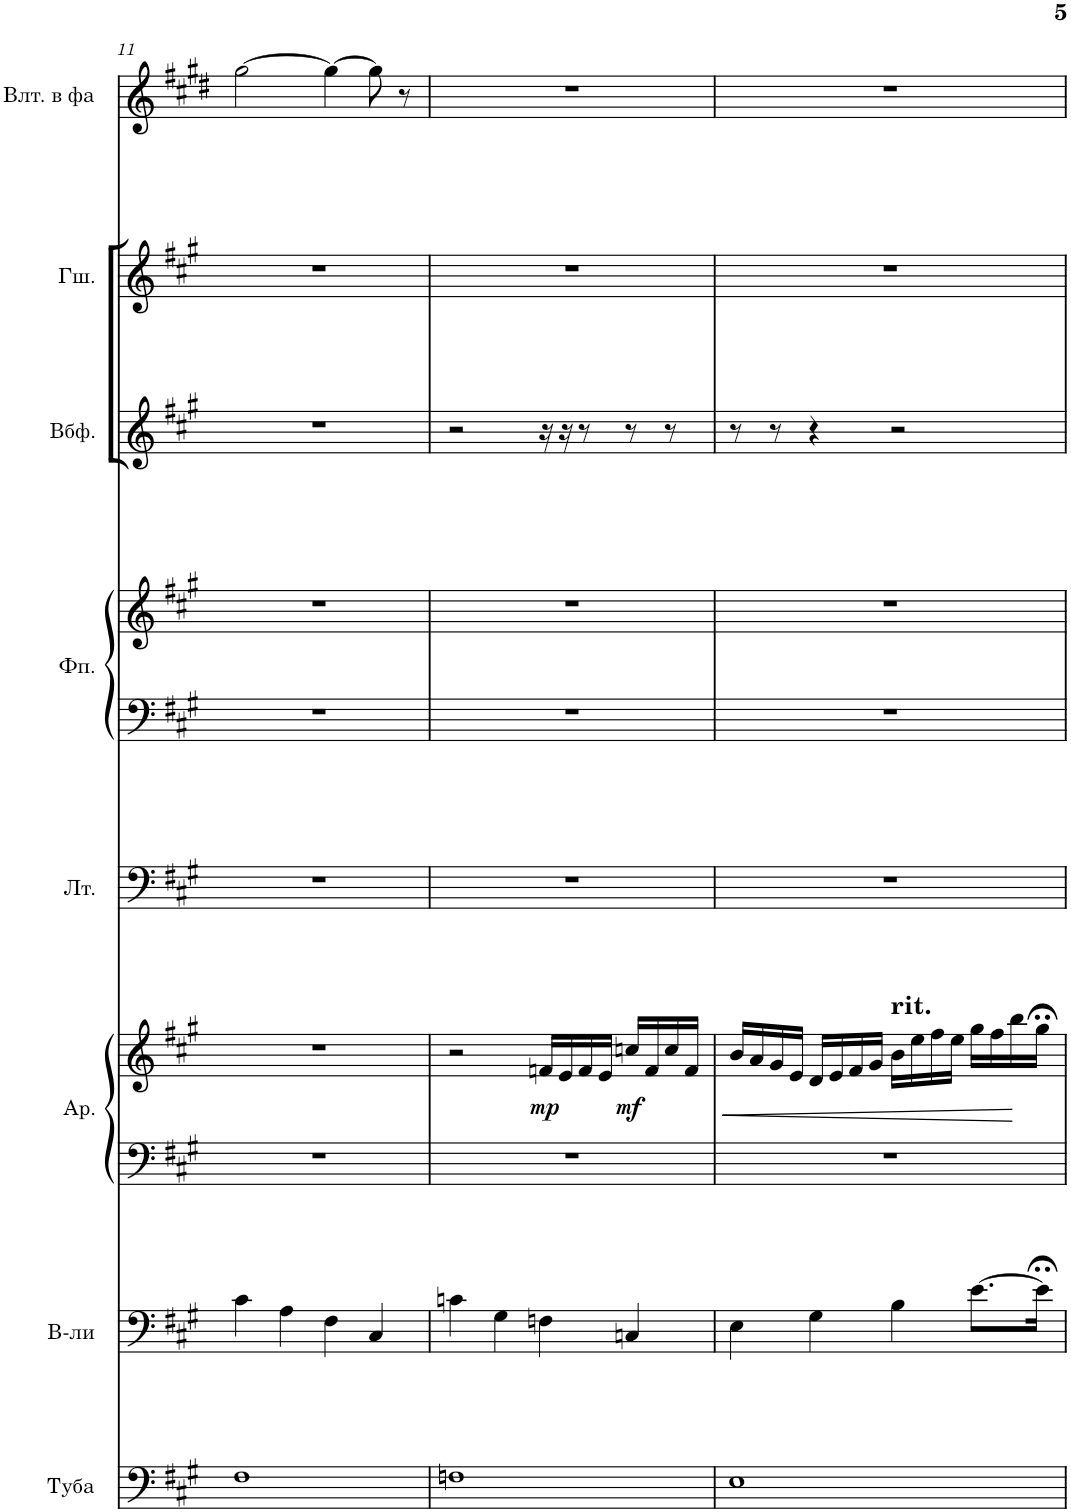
**kern	**kern	**kern	**kern	**dynam	**kern	**kern	**kern	**kern	**kern	**kern
*part8	*part7	*part6	*part6	*part6	*part5	*part4	*part4	*part3	*part2	*part1
*staff10	*staff9	*staff8	*staff7	*staff7/8	*staff6	*staff5	*staff4	*staff3	*staff2	*staff1
*I"Туба	*I"Виолончели	*I"Арфа	*	*	*I"Литавры	*I"Фортепиано	*	*I"Вибрафон	*I"Глокеншпиль	*I"Валторна в фа
!!LO:PB:g=z
*clefF4	*clefF4	*clefF4	*clefG2	*	*clefF4	*clefF4	*clefG2	*clefG2	*clefG2	*clefG2
*	*	*	*	*	*	*	*	*	*Trd-14c-24	*Trd4c7
*k[f#c#g#]	*k[f#c#g#]	*k[f#c#g#]	*k[f#c#g#]	*	*k[f#c#g#]	*k[f#c#g#]	*k[f#c#g#]	*k[f#c#g#]	*k[f#c#g#]	*k[f#c#g#d#]
*M4/4	*M4/4	*M4/4	*M4/4	*	*M4/4	*M4/4	*M4/4	*M4/4	*M4/4	*M4/4
=11	=11	=11	=11	=11	=11	=11	=11	=11	=11	=11
1F#	4c#\	1r	1r	.	1r	1r	1r	1r	1r	[2gg#\
.	4A\	.	.	.	.	.	.	.	.	.
.	4F#\	.	.	.	.	.	.	.	.	4gg#\_
.	4C#/	.	.	.	.	.	.	.	.	8gg#\]
.	.	.	.	.	.	.	.	.	.	8r
=12	=12	=12	=12	=12	=12	=12	=12	=12	=12	=12
1Fn	4cn\	1r	2r	.	1r	1r	1r	2r	1r	1r
.	4G#\	.	.	.	.	.	.	.	.	.
!	!	!	!	!LO:DY:b	!	!	!	!	!	!
.	4Fn\	.	16fn/LL	mp	.	.	.	16r	.	.
.	.	.	16e/	.	.	.	.	16r	.	.
.	.	.	16f/	.	.	.	.	8r	.	.
.	.	.	16e/JJ	.	.	.	.	.	.	.
!	!	!	!	!LO:DY:b	!	!	!	!	!	!
.	4Cn/	.	16ccn/LL	mf	.	.	.	8r	.	.
.	.	.	16f/	.	.	.	.	.	.	.
.	.	.	16cc/	.	.	.	.	8r	.	.
.	.	.	16f/JJ	.	.	.	.	.	.	.
=13	=13	=13	=13	=13	=13	=13	=13	=13	=13	=13
!	!	!	!	!LO:HP:b	!	!	!	!	!	!
1E	4E\	1r	16b/LL	<	1r	1r	1r	8r	1r	1r
.	.	.	16a/	.	.	.	.	.	.	.
.	.	.	16g#/	.	.	.	.	8r	.	.
.	.	.	16e/JJ	.	.	.	.	.	.	.
.	4G#\	.	16d/LL	.	.	.	.	4r	.	.
.	.	.	16e/	.	.	.	.	.	.	.
.	.	.	16f#/	.	.	.	.	.	.	.
.	.	.	16g#/JJ	.	.	.	.	.	.	.
!	!	!	!LO:TX:a:t=rit.	!	!	!	!	!	!	!
.	4B\	.	16b\LL	.	.	.	.	2r	.	.
.	.	.	16ee\	.	.	.	.	.	.	.
.	.	.	16ff#\	.	.	.	.	.	.	.
.	.	.	16ee\JJ	.	.	.	.	.	.	.
.	[8.e\L	.	16gg#\LL	.	.	.	.	.	.	.
.	.	.	16ff#\	.	.	.	.	.	.	.
.	.	.	16bb\	[	.	.	.	.	.	.
.	16e;<\Jk]	.	16gg#;<\JJ	.	.	.	.	.	.	.
=	=	=	=	=	=	=	=	=	=	=
*-	*-	*-	*-	*-	*-	*-	*-	*-	*-	*-
